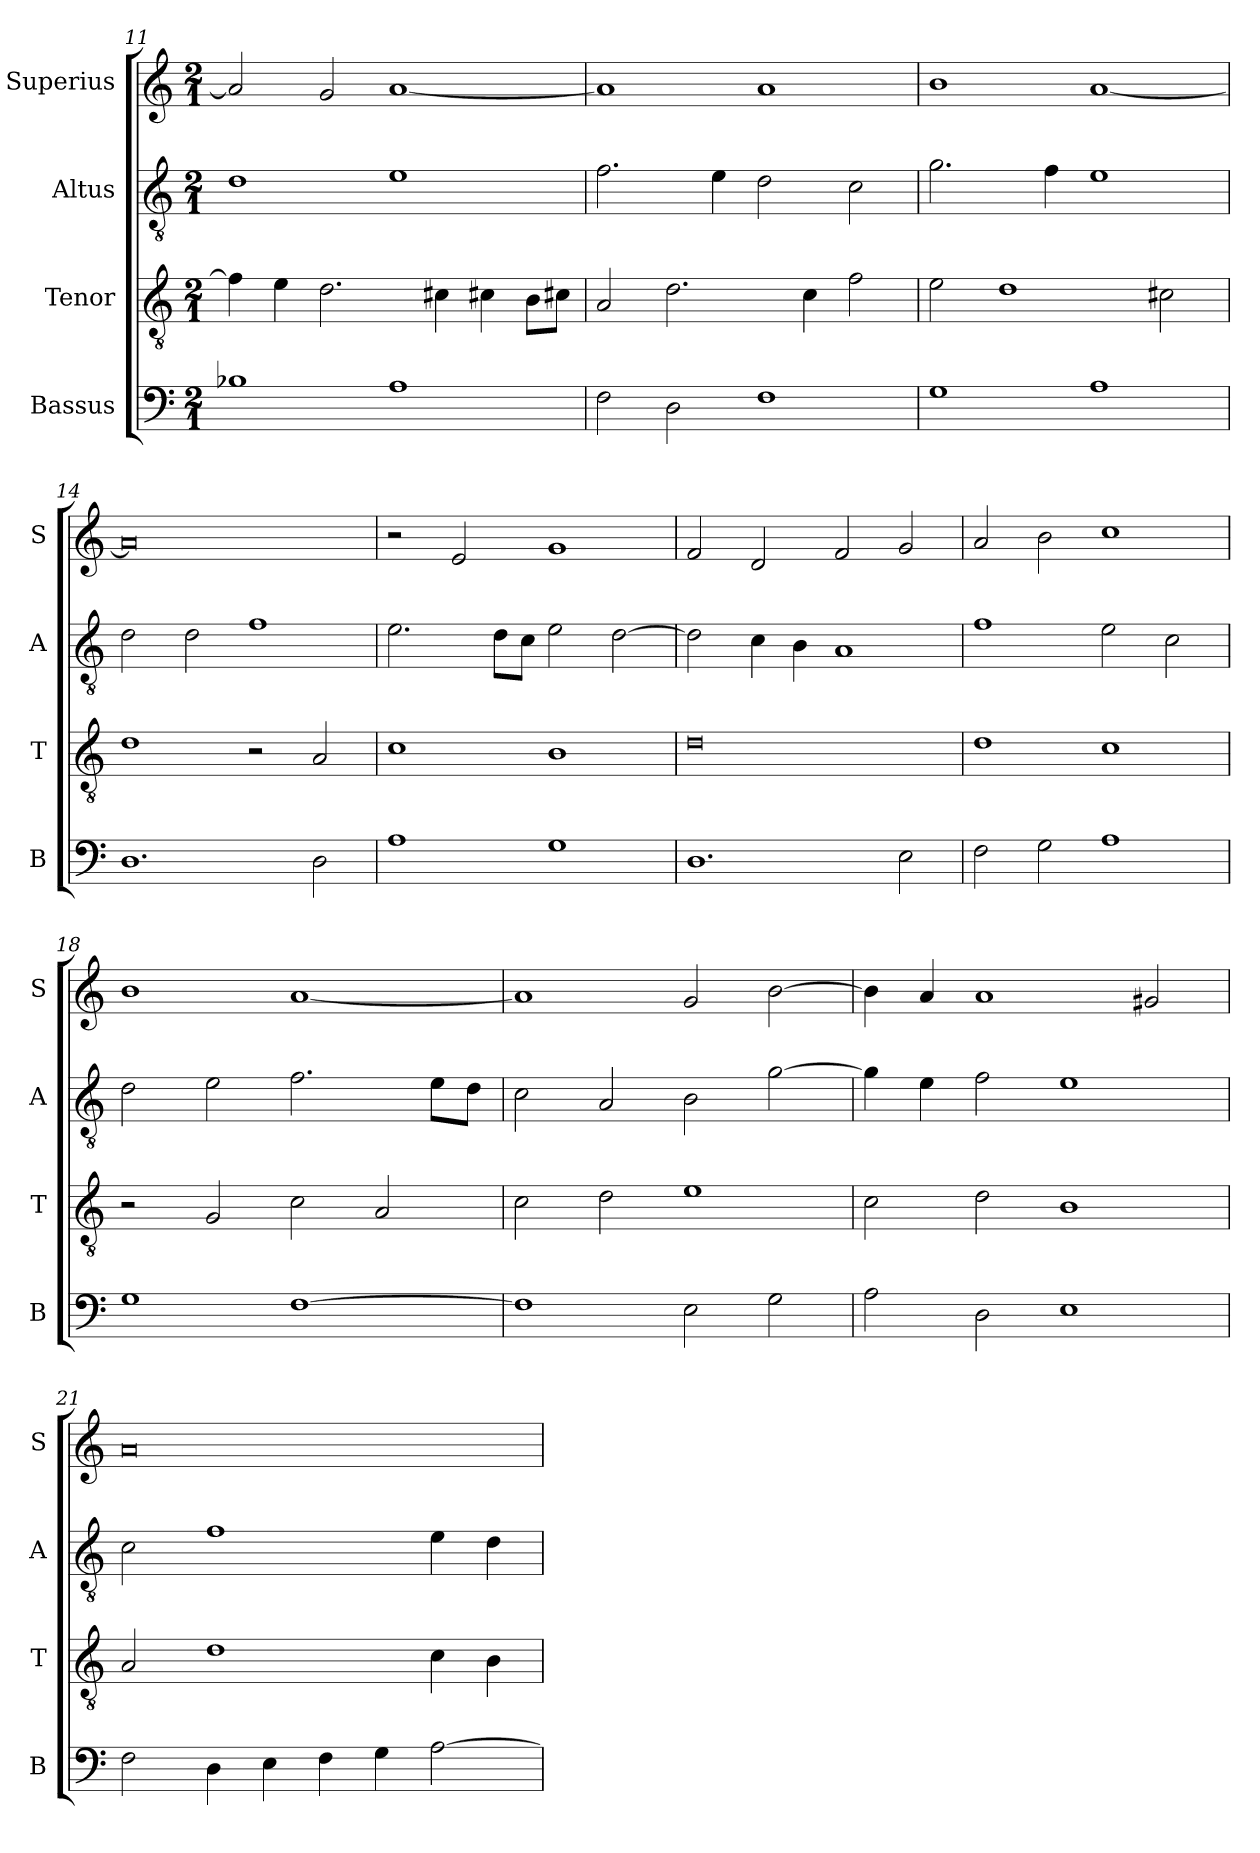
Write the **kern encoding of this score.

**kern	**kern	**kern	**kern
*part4	*part3	*part2	*part1
*staff4	*staff3	*staff2	*staff1
*I"Bassus	*I"Tenor	*I"Altus	*I"Superius
*I'B	*I'T	*I'A	*I'S
*clefF4	*clefGv2	*clefGv2	*clefG2
*k[]	*k[]	*k[]	*k[]
*C:	*C:	*C:	*C:
*M2/1	*M2/1	*M2/1	*M2/1
=11	=11	=11	=11
1B-X	4f]	1d	2a]
.	4e	.	.
.	2.d	.	2g
1A	.	1e	[1a
.	4c#X	.	.
.	4c#X	.	.
.	8BL	.	.
.	8c#XJ	.	.
=12	=12	=12	=12
2F	2A	2.f	1a]
2D	2.d	.	.
.	.	4e	.
1F	.	2d	1a
.	4c	.	.
.	2f	2c	.
=13	=13	=13	=13
1G	2e	2.g	1b
.	1d	.	.
.	.	4f	.
1A	.	1e	[1a
.	2c#X	.	.
=14	=14	=14	=14
1.D	1d	2d	0a]
.	.	2d	.
.	2r	1f	.
2D	2A	.	.
=15	=15	=15	=15
1A	1c	2.e	2r
.	.	.	2e
.	.	8dL	.
.	.	8cJ	.
1G	1B	2e	1g
.	.	[2d	.
=16	=16	=16	=16
1.D	0d	2d]	2f
.	.	4c	2d
.	.	4B	.
.	.	1A	2f
2E	.	.	2g
=17	=17	=17	=17
2F	1d	1f	2a
2G	.	.	2b
1A	1c	2e	1cc
.	.	2c	.
=18	=18	=18	=18
1G	2r	2d	1b
.	2G	2e	.
[1F	2c	2.f	[1a
.	2A	.	.
.	.	8eL	.
.	.	8dJ	.
=19	=19	=19	=19
1F]	2c	2c	1a]
.	2d	2A	.
2E	1e	2B	2g
2G	.	[2g	[2b
=20	=20	=20	=20
2A	2c	4g]	4b]
.	.	4e	4a
2D	2d	2f	1a
1E	1B	1e	.
.	.	.	2g#X
=21	=21	=21	=21
2F	2A	2c	0a
4D	1d	1f	.
4E	.	.	.
4F	.	.	.
4G	.	.	.
[2A	4c	4e	.
.	4B	4d	.
=	=	=	=
*-	*-	*-	*-
